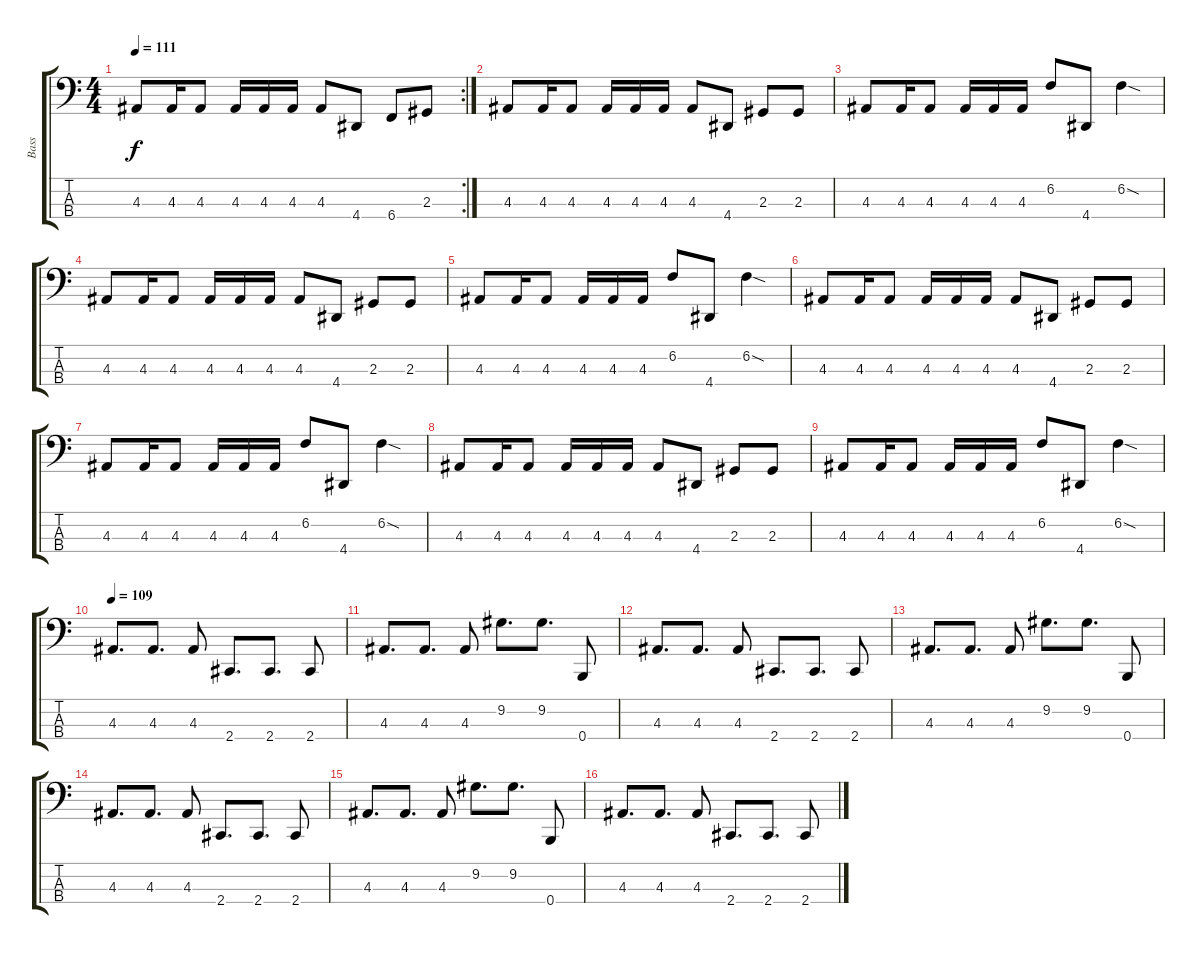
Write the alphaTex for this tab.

\track ("Bass" "Bass") {instrument electricbassfinger}
\staff {score tabs}
\tuning (E2 B1 Gb1 B0) {hide}
\rc 2
\ts (4 4)
\tempo 111
\clef f4
\ks c
4.3.8{dy f} 4.3.16 4.3.8 4.3.16 4.3.16 4.3.16 4.3.8 4.4.8 6.4.8 2.3.8 |
4.3.8 4.3.16 4.3.8 4.3.16 4.3.16 4.3.16 4.3.8 4.4.8 2.3.8 2.3.8 |
4.3.8 4.3.16 4.3.8 4.3.16 4.3.16 4.3.16 6.2.8 4.4.8 6.2{sod}.4 |
4.3.8 4.3.16 4.3.8 4.3.16 4.3.16 4.3.16 4.3.8 4.4.8 2.3.8 2.3.8 |
4.3.8 4.3.16 4.3.8 4.3.16 4.3.16 4.3.16 6.2.8 4.4.8 6.2{sod}.4 |
4.3.8 4.3.16 4.3.8 4.3.16 4.3.16 4.3.16 4.3.8 4.4.8 2.3.8 2.3.8 |
4.3.8 4.3.16 4.3.8 4.3.16 4.3.16 4.3.16 6.2.8 4.4.8 6.2{sod}.4 |
4.3.8 4.3.16 4.3.8 4.3.16 4.3.16 4.3.16 4.3.8 4.4.8 2.3.8 2.3.8 |
4.3.8 4.3.16 4.3.8 4.3.16 4.3.16 4.3.16 6.2.8 4.4.8 6.2{sod}.4 |
\tempo 109
4.3.8{d} 4.3.8{d} 4.3.8 2.4.8{d} 2.4.8{d} 2.4.8 |
4.3.8{d} 4.3.8{d} 4.3.8 9.2.8{d} 9.2.8{d} 0.4.8 |
4.3.8{d} 4.3.8{d} 4.3.8 2.4.8{d} 2.4.8{d} 2.4.8 |
4.3.8{d} 4.3.8{d} 4.3.8 9.2.8{d} 9.2.8{d} 0.4.8 |
4.3.8{d} 4.3.8{d} 4.3.8 2.4.8{d} 2.4.8{d} 2.4.8 |
4.3.8{d} 4.3.8{d} 4.3.8 9.2.8{d} 9.2.8{d} 0.4.8 |
4.3.8{d} 4.3.8{d} 4.3.8 2.4.8{d} 2.4.8{d} 2.4.8
